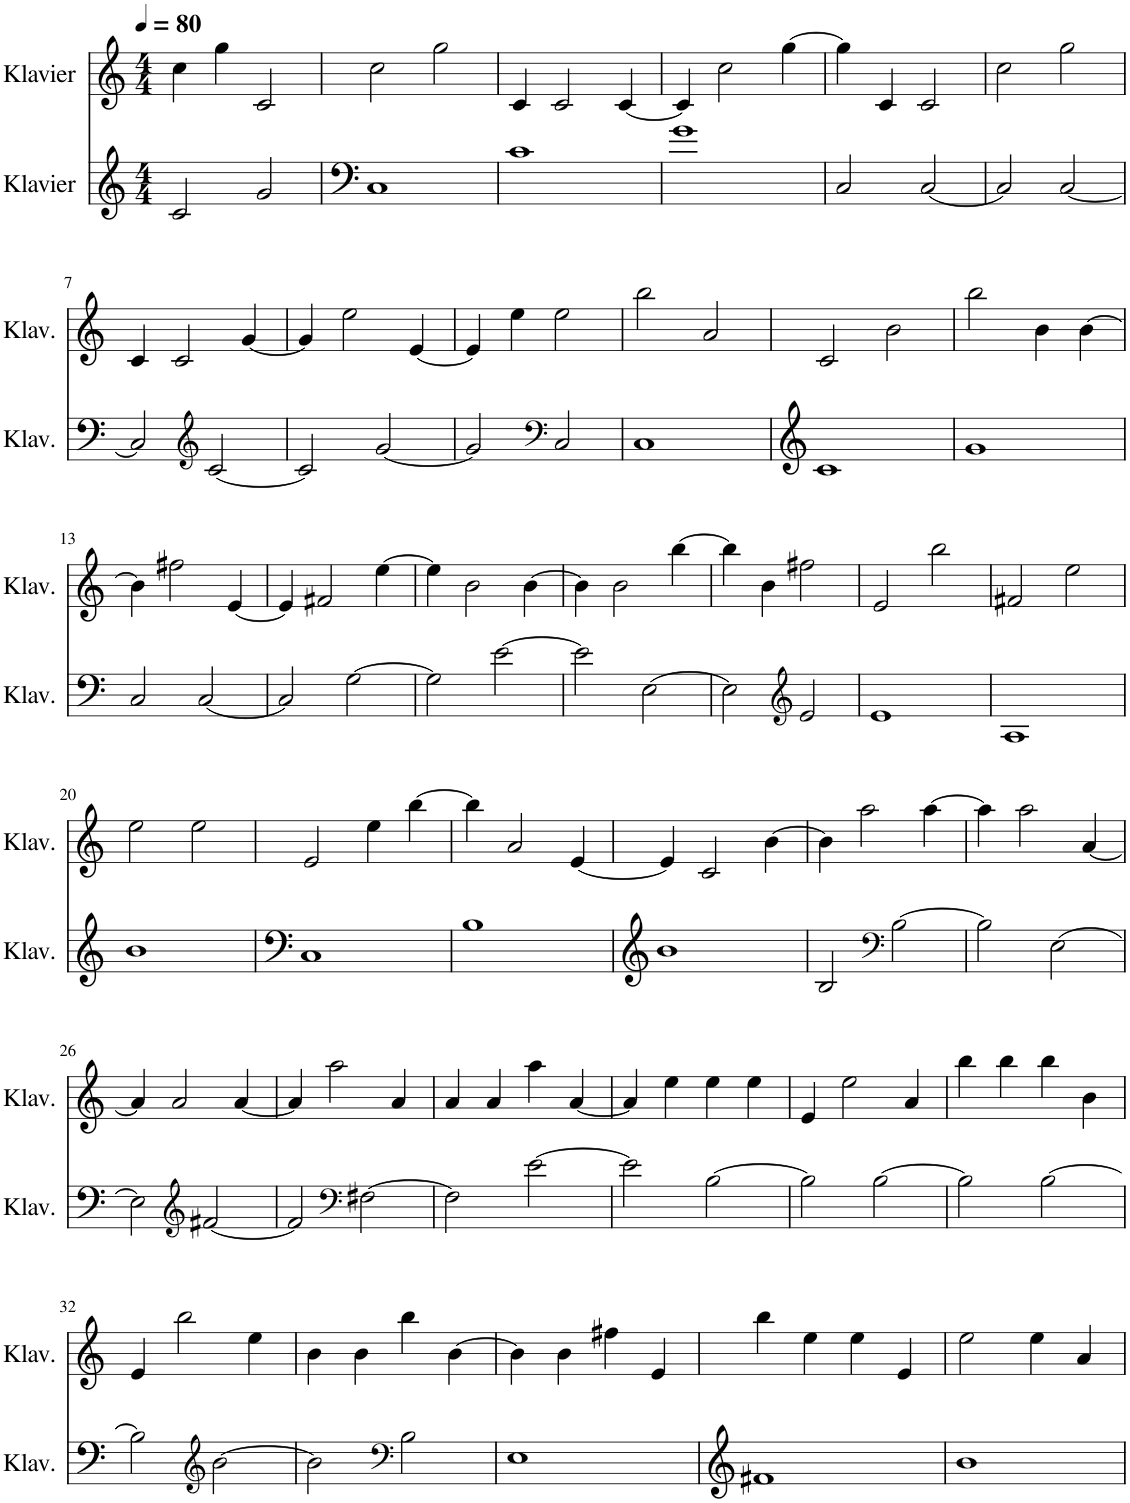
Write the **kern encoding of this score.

**kern	**kern
*part2	*part1
*staff2	*staff1
*I"Klavier	*I"Klavier
*I'Klav.	*I'Klav.
*clefG2	*clefG2
*k[]	*k[]
*M4/4	*M4/4
*MM80	*MM80
=1	=1
2c/	4cc\
.	4gg\
2g/	2c/
=2	=2
1C	2cc\
.	2gg\
=3	=3
1c	4c/
.	2c/
.	[4c/
=4	=4
1g	4c/]
.	2cc\
.	[4gg\
=5	=5
2C/	4gg\]
.	4c/
[2C/	2c/
=6	=6
2C/]	2cc\
[2C/	2gg\
!!LO:LB:g=z
=7	=7
2C/]	4c/
.	2c/
*clefG2	*
[2c/	.
.	[4g/
=8	=8
2c/]	4g/]
.	2ee\
[2g/	.
.	[4e/
=9	=9
2g/]	4e/]
.	4ee\
*clefF4	*
2C/	2ee\
=10	=10
1C	2bb\
.	2a/
=11	=11
1c	2c/
.	2b\
=12	=12
1g	2bb\
.	4b\
.	[4b\
!!LO:LB:g=z
=13	=13
2C/	4b\]
.	2ff#X\
[2C/	.
.	[4e/
=14	=14
2C/]	4e/]
.	2f#X/
[2G\	.
.	[4ee\
=15	=15
2G\]	4ee\]
.	2b\
[2e\	.
.	[4b\
=16	=16
2e\]	4b\]
.	2b\
[2E\	.
.	[4bb\
=17	=17
2E\]	4bb\]
.	4b\
*clefG2	*
2e/	2ff#X\
=18	=18
1e	2e/
.	2bb\
=19	=19
1A	2f#X/
.	2ee\
!!LO:LB:g=z
=20	=20
1b	2ee\
.	2ee\
=21	=21
1C	2e/
.	4ee\
.	[4bb\
=22	=22
1B	4bb\]
.	2a/
.	[4e/
=23	=23
1b	4e/]
.	2c/
.	[4b\
=24	=24
2B/	4b\]
.	2aa\
*clefF4	*
[2B\	.
.	[4aa\
=25	=25
2B\]	4aa\]
.	2aa\
[2E\	.
.	[4a/
!!LO:LB:g=z
=26	=26
2E\]	4a/]
.	2a/
*clefG2	*
[2f#X/	.
.	[4a/
=27	=27
2f#/]	4a/]
.	2aa\
*clefF4	*
[2F#X\	.
.	4a/
=28	=28
2F#\]	4a/
.	4a/
[2e\	4aa\
.	[4a/
=29	=29
2e\]	4a/]
.	4ee\
[2B\	4ee\
.	4ee\
=30	=30
2B\]	4e/
.	2ee\
[2B\	.
.	4a/
=31	=31
2B\]	4bb\
.	4bb\
[2B\	4bb\
.	4b\
!!LO:LB:g=z
=32	=32
2B\]	4e/
.	2bb\
*clefG2	*
[2b\	.
.	4ee\
=33	=33
2b\]	4b\
.	4b\
*clefF4	*
2B\	4bb\
.	[4b\
=34	=34
1E	4b\]
.	4b\
.	4ff#X\
.	4e/
=35	=35
1f#X	4bb\
.	4ee\
.	4ee\
.	4e/
=36	=36
1b	2ee\
.	4ee\
.	4a/
=	=
*-	*-
